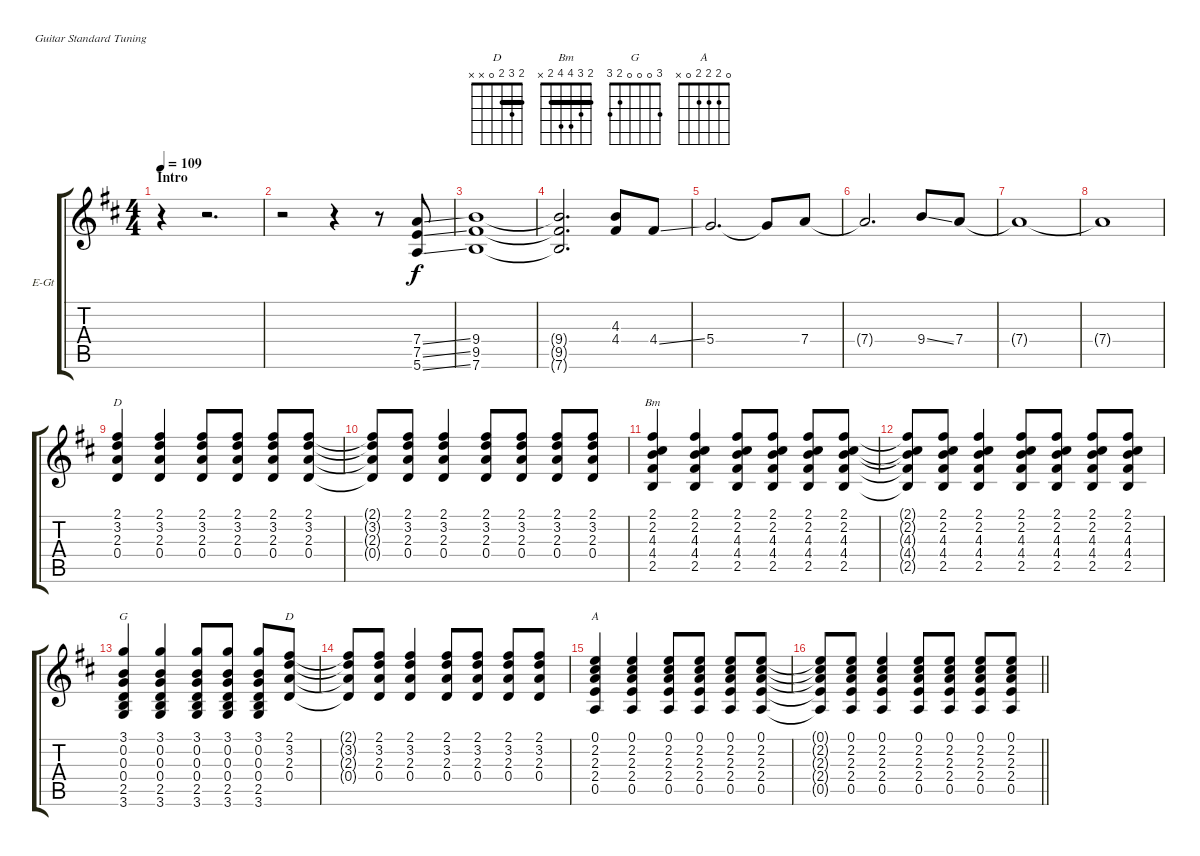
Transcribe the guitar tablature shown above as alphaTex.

\bracketExtendMode groupsimilarinstruments
\firstSystemTrackNameOrientation horizontal
\otherSystemsTrackNameOrientation horizontal
\track ("Rhythm Guitar" "E-Gt") {instrument overdrivenguitar}
\staff {score tabs}
\tuning (E4 B3 G3 D3 A2 E2)
\chord ("D" 2 3 2 0 x x) {showfingering false barre 2}
\chord ("Bm" 2 3 4 4 2 x) {showfingering false barre 2}
\chord ("G" 3 0 0 0 2 3) {showfingering false}
\chord ("A" 0 2 2 2 0 x) {showfingering false}
\ts (4 4)
\beaming (8 2 2 2 2)
\section ("" "Intro")
\tempo 109
\clef g2
\ks d
r.4{dy f instrument overdrivenguitar} r.2{d} |
r.2 r.4 r.8 (7.4{ss} 7.5{ss} 5.6{ss}).8 |
(9.5 9.4 7.6).1 |
(9.5{t} 9.4{t} 7.6{t}).2{d} (4.4 4.3).8 4.4{ss}.8 |
5.4.2{d} 5.4{t}.8 7.4.8 |
7.4{t}.2{d} 9.4{ss}.8 7.4.8 |
7.4{t}.1 |
7.4{t}.1 |
(2.1 3.2 2.3 0.4).4{ch "D"} (2.1 3.2 2.3 0.4).4 (2.1 3.2 2.3 0.4).8 (2.1 3.2 2.3 0.4).8 (2.1 3.2 2.3 0.4).8 (2.1 3.2 2.3 0.4).8 |
(2.1{t} 3.2{t} 2.3{t} 0.4{t}).8 (2.1 3.2 2.3 0.4).8 (2.1 3.2 2.3 0.4).4 (2.1 3.2 2.3 0.4).8 (2.1 3.2 2.3 0.4).8 (2.1 3.2 2.3 0.4).8 (2.1 3.2 2.3 0.4).8 |
(2.1 2.2 4.3 4.4 2.5).4{ch "Bm"} (2.1 2.2 4.3 4.4 2.5).4 (2.1 2.2 4.3 4.4 2.5).8 (2.1 2.2 4.3 4.4 2.5).8 (2.1 2.2 4.3 4.4 2.5).8 (2.1 2.2 4.3 4.4 2.5).8 |
(2.1{t} 2.2{t} 4.3{t} 4.4{t} 2.5{t}).8 (2.1 2.2 4.3 4.4 2.5).8 (2.1 2.2 4.3 4.4 2.5).4 (2.1 2.2 4.3 4.4 2.5).8 (2.1 2.2 4.3 4.4 2.5).8 (2.1 2.2 4.3 4.4 2.5).8 (2.1 2.2 4.3 4.4 2.5).8 |
(3.1 0.2 0.3 0.4 2.5 3.6).4{ch "G"} (3.1 0.2 0.3 0.4 2.5 3.6).4 (3.1 0.2 0.3 0.4 2.5 3.6).8 (3.1 0.2 0.3 0.4 2.5 3.6).8 (3.1 0.2 0.3 0.4 2.5 3.6).8 (2.1 3.2 2.3 0.4).8{ch "D"} |
(2.1{t} 3.2{t} 2.3{t} 0.4{t}).8 (2.1 3.2 2.3 0.4).8 (2.1 3.2 2.3 0.4).4 (2.1 3.2 2.3 0.4).8 (2.1 3.2 2.3 0.4).8 (2.1 3.2 2.3 0.4).8 (2.1 3.2 2.3 0.4).8 |
(0.1 2.2 2.3 2.4 0.5).4{ch "A"} (0.1 2.2 2.3 2.4 0.5).4 (0.1 2.2 2.3 2.4 0.5).8 (0.1 2.2 2.3 2.4 0.5).8 (0.1 2.2 2.3 2.4 0.5).8 (0.1 2.2 2.3 2.4 0.5).8 |
\barLineRight lightlight
(0.1{t} 2.2{t} 2.3{t} 2.4{t} 0.5{t}).8 (0.1 2.2 2.3 2.4 0.5).8 (0.1 2.2 2.3 2.4 0.5).4 (0.1 2.2 2.3 2.4 0.5).8 (0.1 2.2 2.3 2.4 0.5).8 (0.1 2.2 2.3 2.4 0.5).8 (0.1 2.2 2.3 2.4 0.5).8
